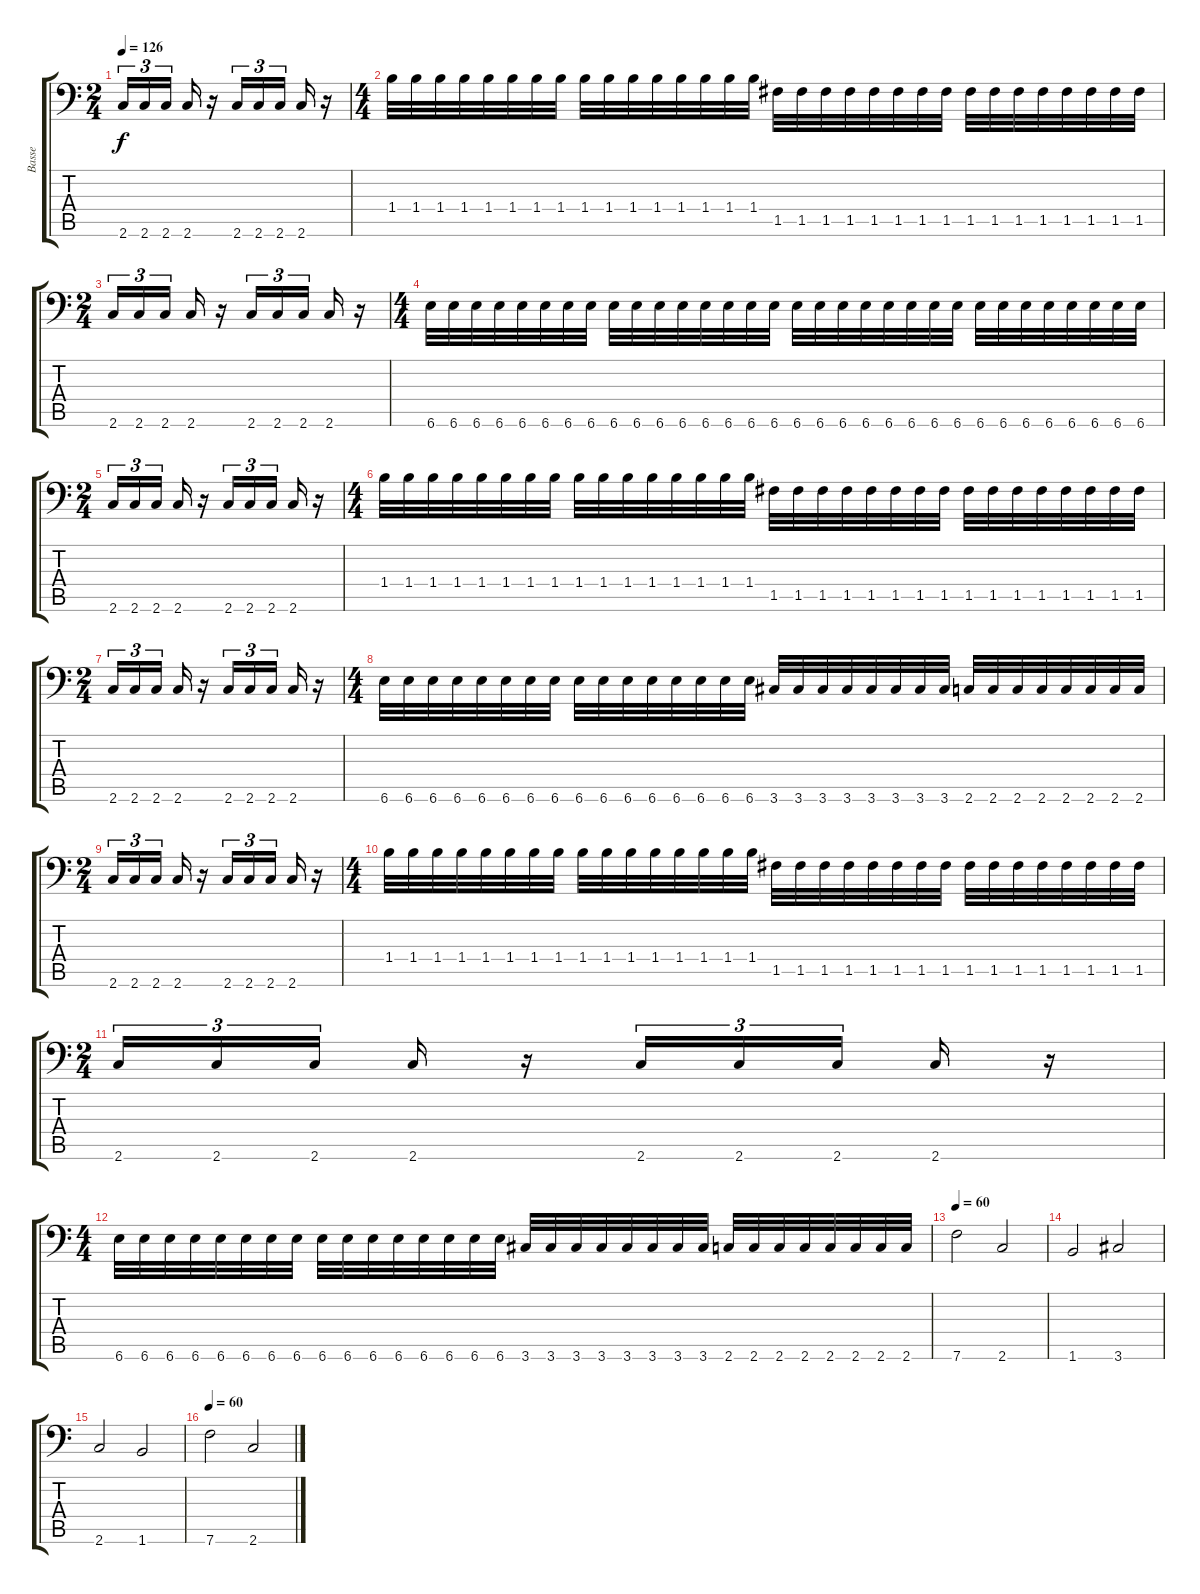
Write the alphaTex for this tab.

\track ("Basse" "Basse") {instrument electricbasspick}
\staff {score tabs}
\tuning (C4 G3 Eb3 Bb2 F2 Bb1) {hide}
\ts (2 4)
\tempo 126
\clef f4
\ks c
2.6.16{tu (3 2) dy f} 2.6.16{tu (3 2)} 2.6.16{tu (3 2)} 2.6.16 r.16 2.6.16{tu (3 2)} 2.6.16{tu (3 2)} 2.6.16{tu (3 2)} 2.6.16 r.16 |
\ts (4 4)
1.4.32 1.4.32 1.4.32 1.4.32 1.4.32 1.4.32 1.4.32 1.4.32 1.4.32 1.4.32 1.4.32 1.4.32 1.4.32 1.4.32 1.4.32 1.4.32 1.5.32 1.5.32 1.5.32 1.5.32 1.5.32 1.5.32 1.5.32 1.5.32 1.5.32 1.5.32 1.5.32 1.5.32 1.5.32 1.5.32 1.5.32 1.5.32 |
\ts (2 4)
2.6.16{tu (3 2)} 2.6.16{tu (3 2)} 2.6.16{tu (3 2)} 2.6.16 r.16 2.6.16{tu (3 2)} 2.6.16{tu (3 2)} 2.6.16{tu (3 2)} 2.6.16 r.16 |
\ts (4 4)
6.6.32 6.6.32 6.6.32 6.6.32 6.6.32 6.6.32 6.6.32 6.6.32 6.6.32 6.6.32 6.6.32 6.6.32 6.6.32 6.6.32 6.6.32 6.6.32 6.6.32 6.6.32 6.6.32 6.6.32 6.6.32 6.6.32 6.6.32 6.6.32 6.6.32 6.6.32 6.6.32 6.6.32 6.6.32 6.6.32 6.6.32 6.6.32 |
\ts (2 4)
2.6.16{tu (3 2)} 2.6.16{tu (3 2)} 2.6.16{tu (3 2)} 2.6.16 r.16 2.6.16{tu (3 2)} 2.6.16{tu (3 2)} 2.6.16{tu (3 2)} 2.6.16 r.16 |
\ts (4 4)
1.4.32 1.4.32 1.4.32 1.4.32 1.4.32 1.4.32 1.4.32 1.4.32 1.4.32 1.4.32 1.4.32 1.4.32 1.4.32 1.4.32 1.4.32 1.4.32 1.5.32 1.5.32 1.5.32 1.5.32 1.5.32 1.5.32 1.5.32 1.5.32 1.5.32 1.5.32 1.5.32 1.5.32 1.5.32 1.5.32 1.5.32 1.5.32 |
\ts (2 4)
2.6.16{tu (3 2)} 2.6.16{tu (3 2)} 2.6.16{tu (3 2)} 2.6.16 r.16 2.6.16{tu (3 2)} 2.6.16{tu (3 2)} 2.6.16{tu (3 2)} 2.6.16 r.16 |
\ts (4 4)
6.6.32 6.6.32 6.6.32 6.6.32 6.6.32 6.6.32 6.6.32 6.6.32 6.6.32 6.6.32 6.6.32 6.6.32 6.6.32 6.6.32 6.6.32 6.6.32 3.6.32 3.6.32 3.6.32 3.6.32 3.6.32 3.6.32 3.6.32 3.6.32 2.6.32 2.6.32 2.6.32 2.6.32 2.6.32 2.6.32 2.6.32 2.6.32 |
\ts (2 4)
2.6.16{tu (3 2)} 2.6.16{tu (3 2)} 2.6.16{tu (3 2)} 2.6.16 r.16 2.6.16{tu (3 2)} 2.6.16{tu (3 2)} 2.6.16{tu (3 2)} 2.6.16 r.16 |
\ts (4 4)
1.4.32 1.4.32 1.4.32 1.4.32 1.4.32 1.4.32 1.4.32 1.4.32 1.4.32 1.4.32 1.4.32 1.4.32 1.4.32 1.4.32 1.4.32 1.4.32 1.5.32 1.5.32 1.5.32 1.5.32 1.5.32 1.5.32 1.5.32 1.5.32 1.5.32 1.5.32 1.5.32 1.5.32 1.5.32 1.5.32 1.5.32 1.5.32 |
\ts (2 4)
2.6.16{tu (3 2)} 2.6.16{tu (3 2)} 2.6.16{tu (3 2)} 2.6.16 r.16 2.6.16{tu (3 2)} 2.6.16{tu (3 2)} 2.6.16{tu (3 2)} 2.6.16 r.16 |
\ts (4 4)
6.6.32 6.6.32 6.6.32 6.6.32 6.6.32 6.6.32 6.6.32 6.6.32 6.6.32 6.6.32 6.6.32 6.6.32 6.6.32 6.6.32 6.6.32 6.6.32 3.6.32 3.6.32 3.6.32 3.6.32 3.6.32 3.6.32 3.6.32 3.6.32 2.6.32 2.6.32 2.6.32 2.6.32 2.6.32 2.6.32 2.6.32 2.6.32 |
\tempo 60
7.6.2{volume 8 balance 0} 2.6.2 |
1.6.2 3.6.2 |
2.6.2 1.6.2 |
\tempo 60
7.6.2 2.6.2
